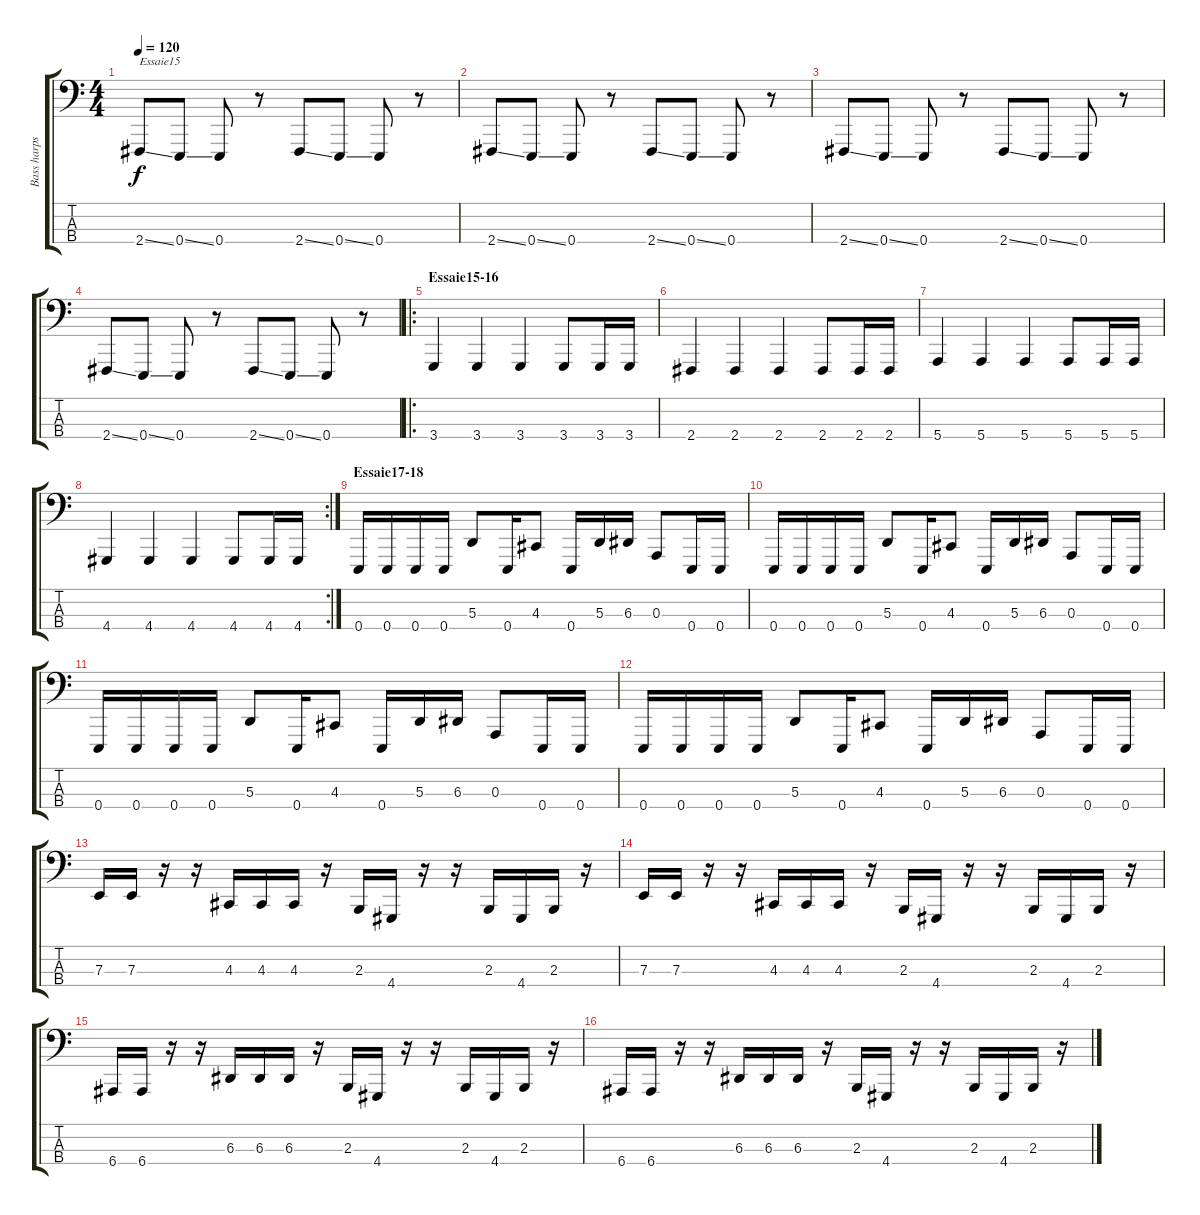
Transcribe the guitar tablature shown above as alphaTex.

\track ("Bass harpsichord" "Bass harps") {instrument harpsichord}
\staff {score tabs}
\tuning (G2 D2 A1 E1) {hide}
\ts (4 4)
\tempo 120
\clef f4
\ks c
2.4{ss}.8{txt "Essaie15" dy f} 0.4{ss}.8 0.4.8 r.8 2.4{ss}.8 0.4{ss}.8 0.4.8 r.8 |
2.4{ss}.8 0.4{ss}.8 0.4.8 r.8 2.4{ss}.8 0.4{ss}.8 0.4.8 r.8 |
2.4{ss}.8 0.4{ss}.8 0.4.8 r.8 2.4{ss}.8 0.4{ss}.8 0.4.8 r.8 |
2.4{ss}.8 0.4{ss}.8 0.4.8 r.8 2.4{ss}.8 0.4{ss}.8 0.4.8 r.8 |
\ro
\section ("" "Essaie15-16")
3.4.4 3.4.4 3.4.4 3.4.8 3.4.16 3.4.16 |
2.4.4 2.4.4 2.4.4 2.4.8 2.4.16 2.4.16 |
5.4.4 5.4.4 5.4.4 5.4.8 5.4.16 5.4.16 |
\rc 2
4.4.4 4.4.4 4.4.4 4.4.8 4.4.16 4.4.16 |
\section ("" "Essaie17-18")
0.4.16 0.4.16 0.4.16 0.4.16 5.3.8 0.4.16 4.3.8 0.4.16 5.3.16 6.3.16 0.3.8 0.4.16 0.4.16 |
0.4.16 0.4.16 0.4.16 0.4.16 5.3.8 0.4.16 4.3.8 0.4.16 5.3.16 6.3.16 0.3.8 0.4.16 0.4.16 |
0.4.16 0.4.16 0.4.16 0.4.16 5.3.8 0.4.16 4.3.8 0.4.16 5.3.16 6.3.16 0.3.8 0.4.16 0.4.16 |
0.4.16 0.4.16 0.4.16 0.4.16 5.3.8 0.4.16 4.3.8 0.4.16 5.3.16 6.3.16 0.3.8 0.4.16 0.4.16 |
7.3.16 7.3.16 r.16 r.16 4.3.16 4.3.16 4.3.16 r.16 2.3.16 4.4.16 r.16 r.16 2.3.16 4.4.16 2.3.16 r.16 |
7.3.16 7.3.16 r.16 r.16 4.3.16 4.3.16 4.3.16 r.16 2.3.16 4.4.16 r.16 r.16 2.3.16 4.4.16 2.3.16 r.16 |
6.4.16 6.4.16 r.16 r.16 6.3.16 6.3.16 6.3.16 r.16 2.3.16 4.4.16 r.16 r.16 2.3.16 4.4.16 2.3.16 r.16 |
6.4.16 6.4.16 r.16 r.16 6.3.16 6.3.16 6.3.16 r.16 2.3.16 4.4.16 r.16 r.16 2.3.16 4.4.16 2.3.16 r.16
